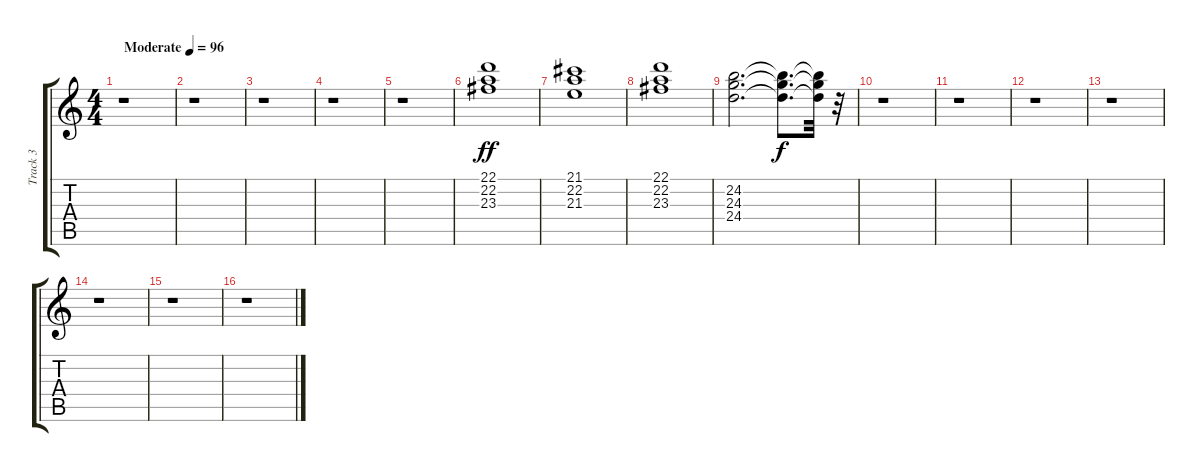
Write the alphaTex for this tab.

\track ("Track 3" "Track 3") {instrument drawbarorgan}
\staff {score tabs}
\tuning (E4 B3 G3 D3 A2 E2) {hide}
\ts (4 4)
\tempo (96 "Moderate")
\clef g2
\ks c
r.1{dy ff instrument drawbarorgan} |
r.1 |
r.1 |
r.1 |
r.1 |
(22.1 22.2 23.3).1 |
(21.1 22.2 21.3).1 |
(22.1 22.2 23.3).1 |
(24.2 24.3 24.4).2{d} (24.2{t} 24.3{t} 24.4{t}).8{d dy f} (24.2{t} 24.3{t} 24.4{t}).32 r.32 |
r.1 |
r.1 |
r.1 |
r.1 |
r.1 |
r.1 |
r.1
